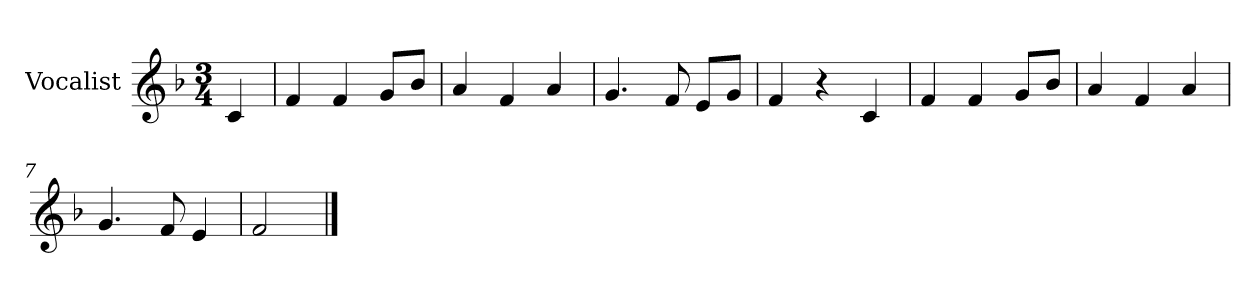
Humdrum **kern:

**kern
*part1
*staff1
*I"Vocalist
*k[b-]
*F:
*M3/4
=
4c
=1
4f
4f
8gL
8b-J
=2
4a
4f
4a
=3
4.g
8f
8eL
8gJ
=4
4f
4r
4c
=5
4f
4f
8gL
8b-J
=6
4a
4f
4a
=7
4.g
8f
4e
=8
2f
==
*-
